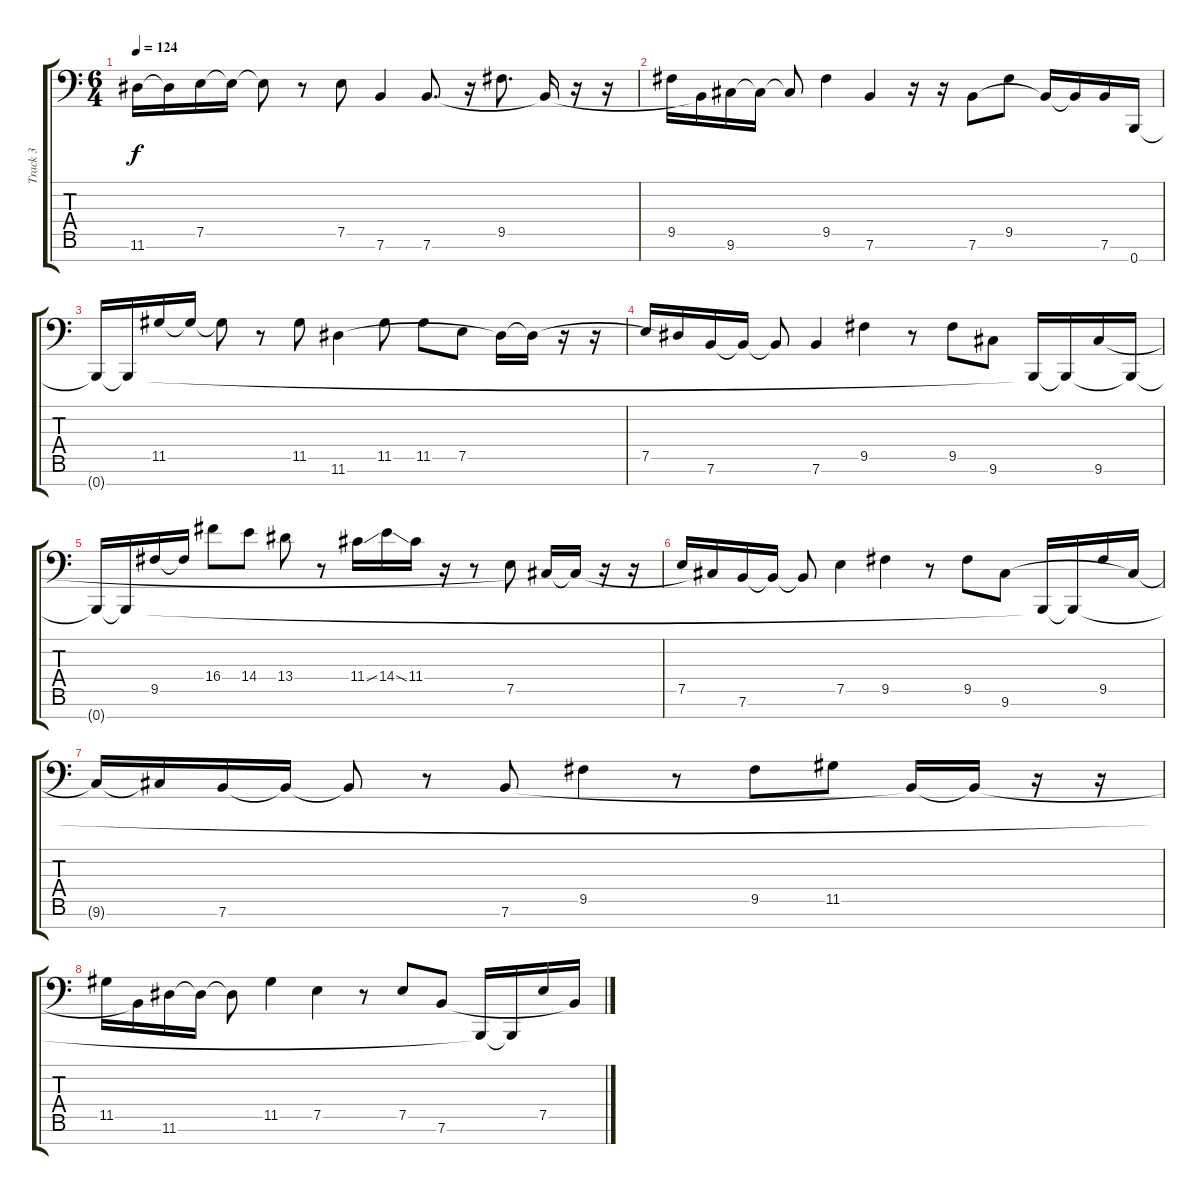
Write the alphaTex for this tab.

\track ("Track 3" "Track 3") {instrument electricbassfinger}
\staff {score tabs}
\tuning (E4 B3 G3 D2 A1 E1 B0) {hide}
\ts (6 4)
\tempo 124
\clef f4
\ks c
11.6{t}.16{dy f} 11.6{t}.16 7.5.16 7.5{t}.16 7.5{t}.8 r.8 7.5.8 7.6.4 7.6.8{d} r.16 9.5.8{d} 7.6{t}.16 r.16 r.16 |
9.5.16 7.6{t}.16 9.6.16 9.6{t}.16 9.6{t}.8 9.5.4 7.6.4 r.16 r.16 7.6.8 9.5.8 7.6{t}.16 7.6{t}.16 7.6.16 0.7{t}.16 |
0.7{t}.16 0.7{t}.16 11.5.16 11.5{t}.16 11.5{t}.8 r.8 11.5.8 11.6.4 11.5.8 11.5.8 7.5.8 11.6{t}.16 11.6{t}.16 r.16 r.16 |
7.5.16 11.6{t}.16 7.6.16 7.6{t}.16 7.6{t}.8 7.6.4 9.5.4 r.8 9.5.8 9.6.8 0.7{t}.16 0.7{t}.16 9.6.16 0.7{t}.16 |
0.7{t}.16 0.7{t}.16 9.5.16 9.5{t}.16 16.4.8 14.4.8 13.4.8 r.8 11.4{ss}.16 14.4{ss}.16 11.4.16 r.16 r.8 7.5.8 9.6{t}.16 9.6{t}.16 r.16 r.16 |
7.5.16 9.6{t}.16 7.6.16 7.6{t}.16 7.6{t}.8 7.5.4 9.5.4 r.8 9.5.8 9.6.8 0.7{t}.16 0.7{t}.16 9.5.16 9.6{t}.16 |
9.6{t}.16 9.6{t}.16 7.6.16 7.6{t}.16 7.6{t}.8 r.8 7.6.8 9.5.4 r.8 9.5.8 11.5.8 7.6{t}.16 7.6{t}.16 r.16 r.16 |
11.5.16 7.6{t}.16 11.6.16 11.6{t}.16 11.6{t}.8 11.5.4 7.5.4 r.8 7.5.8 7.6.8 0.7{t}.16 0.7{t}.16 7.5.16 7.6{t}.16
